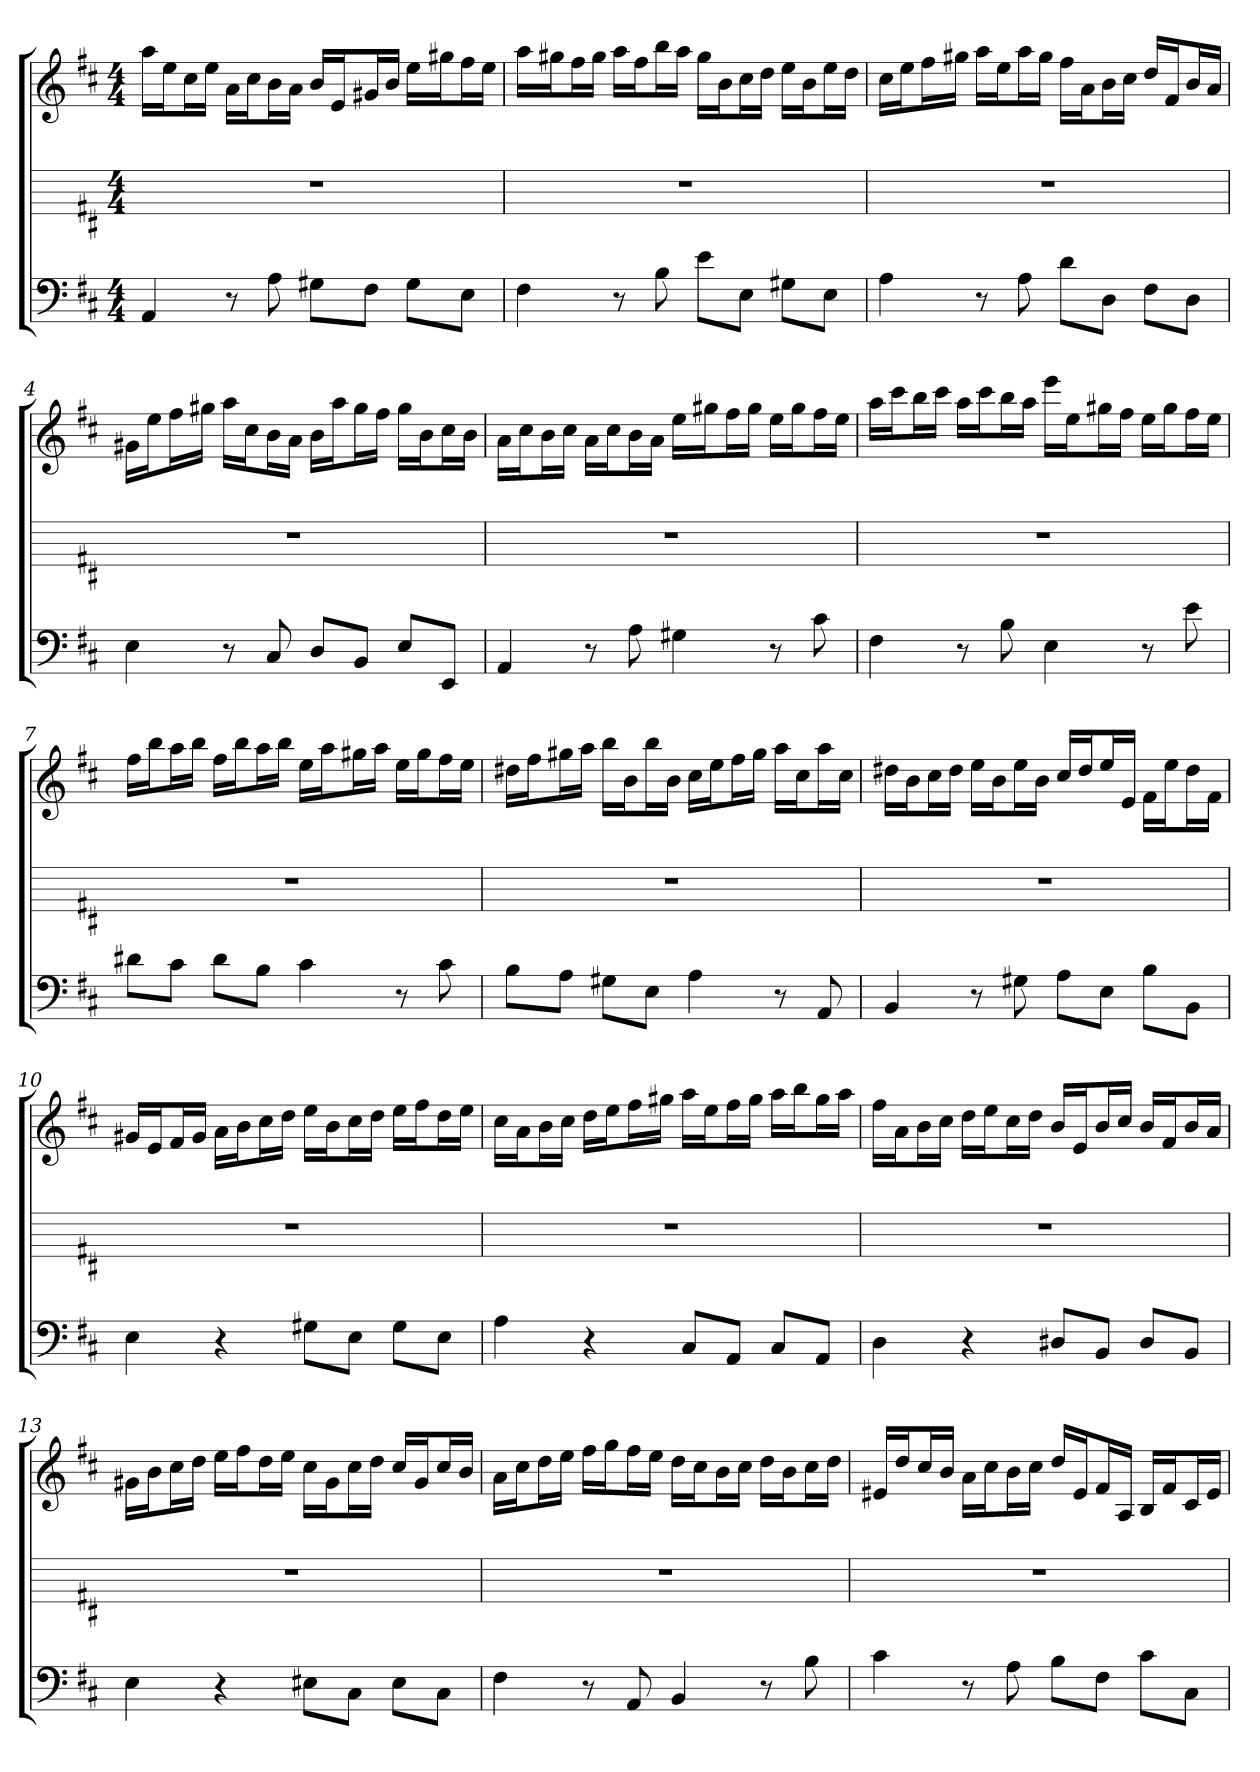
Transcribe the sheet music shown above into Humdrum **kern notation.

**kern	**kern	**kern
*part3	*part2	*part1
*staff3	*staff2	*staff1
*k[f#c#]	*k[f#c#]	*k[f#c#]
*D:	*D:	*D:
*M4/4	*M4/4	*M4/4
=1	=1	=1
4AA	1r	16aaLL
.	.	16eeJ
.	.	16cc#L
.	.	16eeJJ
8r	.	16aLL
.	.	16cc#J
8A	.	16bL
.	.	16aJJ
8G#XL	.	16bLL
.	.	16eJ
8F#J	.	16g#XL
.	.	16bJJ
8G#L	.	16eeLL
.	.	16gg#XJ
8EJ	.	16ff#L
.	.	16eeJJ
=2	=2	=2
4F#	1r	16aaLL
.	.	16gg#XJ
.	.	16ff#L
.	.	16gg#JJ
8r	.	16aaLL
.	.	16ff#J
8B	.	16bbL
.	.	16aaJJ
8eL	.	16gg#LL
.	.	16bJ
8EJ	.	16cc#L
.	.	16ddJJ
8G#XL	.	16eeLL
.	.	16bJ
8EJ	.	16eeL
.	.	16ddJJ
=3	=3	=3
4A	1r	16cc#LL
.	.	16eeJ
.	.	16ff#L
.	.	16gg#XJJ
8r	.	16aaLL
.	.	16eeJ
8A	.	16aaL
.	.	16gg#JJ
8dL	.	16ff#LL
.	.	16aJ
8DJ	.	16bL
.	.	16cc#JJ
8F#L	.	16ddLL
.	.	16f#J
8DJ	.	16bL
.	.	16aJJ
=4	=4	=4
4E	1r	16g#XLL
.	.	16eeJ
.	.	16ff#L
.	.	16gg#XJJ
8r	.	16aaLL
.	.	16cc#J
8C#	.	16bL
.	.	16aJJ
8DL	.	16bLL
.	.	16aaJ
8BBJ	.	16gg#L
.	.	16ff#JJ
8EL	.	16gg#LL
.	.	16bJ
8EEJ	.	16cc#L
.	.	16bJJ
=5	=5	=5
4AA	1r	16aLL
.	.	16cc#J
.	.	16bL
.	.	16cc#JJ
8r	.	16aLL
.	.	16cc#J
8A	.	16bL
.	.	16aJJ
4G#X	.	16eeLL
.	.	16gg#XJ
.	.	16ff#L
.	.	16gg#JJ
8r	.	16eeLL
.	.	16gg#J
8c#	.	16ff#L
.	.	16eeJJ
=6	=6	=6
4F#	1r	16aaLL
.	.	16ccc#J
.	.	16bbL
.	.	16ccc#JJ
8r	.	16aaLL
.	.	16ccc#J
8B	.	16bbL
.	.	16aaJJ
4E	.	16eeeLL
.	.	16eeJ
.	.	16gg#XL
.	.	16ff#JJ
8r	.	16eeLL
.	.	16gg#J
8e	.	16ff#L
.	.	16eeJJ
=7	=7	=7
8d#XL	1r	16ff#LL
.	.	16bbJ
8c#J	.	16aaL
.	.	16bbJJ
8d#L	.	16ff#LL
.	.	16bbJ
8BJ	.	16aaL
.	.	16bbJJ
4c#	.	16eeLL
.	.	16aaJ
.	.	16gg#XL
.	.	16aaJJ
8r	.	16eeLL
.	.	16gg#J
8c#	.	16ff#L
.	.	16eeJJ
=8	=8	=8
8BL	1r	16dd#XLL
.	.	16ff#J
8AJ	.	16gg#XL
.	.	16aaJJ
8G#XL	.	16bbLL
.	.	16bJ
8EJ	.	16bbL
.	.	16bJJ
4A	.	16cc#LL
.	.	16eeJ
.	.	16ff#L
.	.	16gg#JJ
8r	.	16aaLL
.	.	16cc#J
8AA	.	16aaL
.	.	16cc#JJ
=9	=9	=9
4BB	1r	16dd#XLL
.	.	16bJ
.	.	16cc#L
.	.	16dd#JJ
8r	.	16eeLL
.	.	16bJ
8G#X	.	16eeL
.	.	16bJJ
8AL	.	16cc#LL
.	.	16dd#J
8EJ	.	16eeL
.	.	16eJJ
8BL	.	16f#LL
.	.	16eeJ
8BBJ	.	16dd#L
.	.	16f#JJ
=10	=10	=10
4E	1r	16g#XLL
.	.	16eJ
.	.	16f#L
.	.	16g#JJ
4r	.	16aLL
.	.	16bJ
.	.	16cc#L
.	.	16ddJJ
8G#XL	.	16eeLL
.	.	16bJ
8EJ	.	16cc#L
.	.	16ddJJ
8G#L	.	16eeLL
.	.	16ff#J
8EJ	.	16ddL
.	.	16eeJJ
=11	=11	=11
4A	1r	16cc#LL
.	.	16aJ
.	.	16bL
.	.	16cc#JJ
4r	.	16ddLL
.	.	16eeJ
.	.	16ff#L
.	.	16gg#XJJ
8C#L	.	16aaLL
.	.	16eeJ
8AAJ	.	16ff#L
.	.	16gg#JJ
8C#L	.	16aaLL
.	.	16bbJ
8AAJ	.	16gg#L
.	.	16aaJJ
=12	=12	=12
4D	1r	16ff#LL
.	.	16aJ
.	.	16bL
.	.	16cc#JJ
4r	.	16ddLL
.	.	16eeJ
.	.	16cc#L
.	.	16ddJJ
8D#XL	.	16bLL
.	.	16eJ
8BBJ	.	16bL
.	.	16cc#JJ
8D#L	.	16bLL
.	.	16f#J
8BBJ	.	16bL
.	.	16aJJ
=13	=13	=13
4E	1r	16g#XLL
.	.	16bJ
.	.	16cc#L
.	.	16ddJJ
4r	.	16eeLL
.	.	16ff#J
.	.	16ddL
.	.	16eeJJ
8E#XL	.	16cc#LL
.	.	16g#J
8C#J	.	16cc#L
.	.	16ddJJ
8E#L	.	16cc#LL
.	.	16g#J
8C#J	.	16cc#L
.	.	16bJJ
=14	=14	=14
4F#	1r	16aLL
.	.	16cc#J
.	.	16ddL
.	.	16eeJJ
8r	.	16ff#LL
.	.	16ggJ
8AA	.	16ff#L
.	.	16eeJJ
4BB	.	16ddLL
.	.	16cc#J
.	.	16bL
.	.	16cc#JJ
8r	.	16ddLL
.	.	16bJ
8B	.	16cc#L
.	.	16ddJJ
=15	=15	=15
4c#	1r	16e#XLL
.	.	16ddJ
.	.	16cc#L
.	.	16bJJ
8r	.	16aLL
.	.	16cc#J
8A	.	16bL
.	.	16cc#JJ
8BL	.	16ddLL
.	.	16e#J
8F#J	.	16f#L
.	.	16AJJ
8c#L	.	16BLL
.	.	16f#J
8C#J	.	16c#L
.	.	16e#JJ
=	=	=
*-	*-	*-
